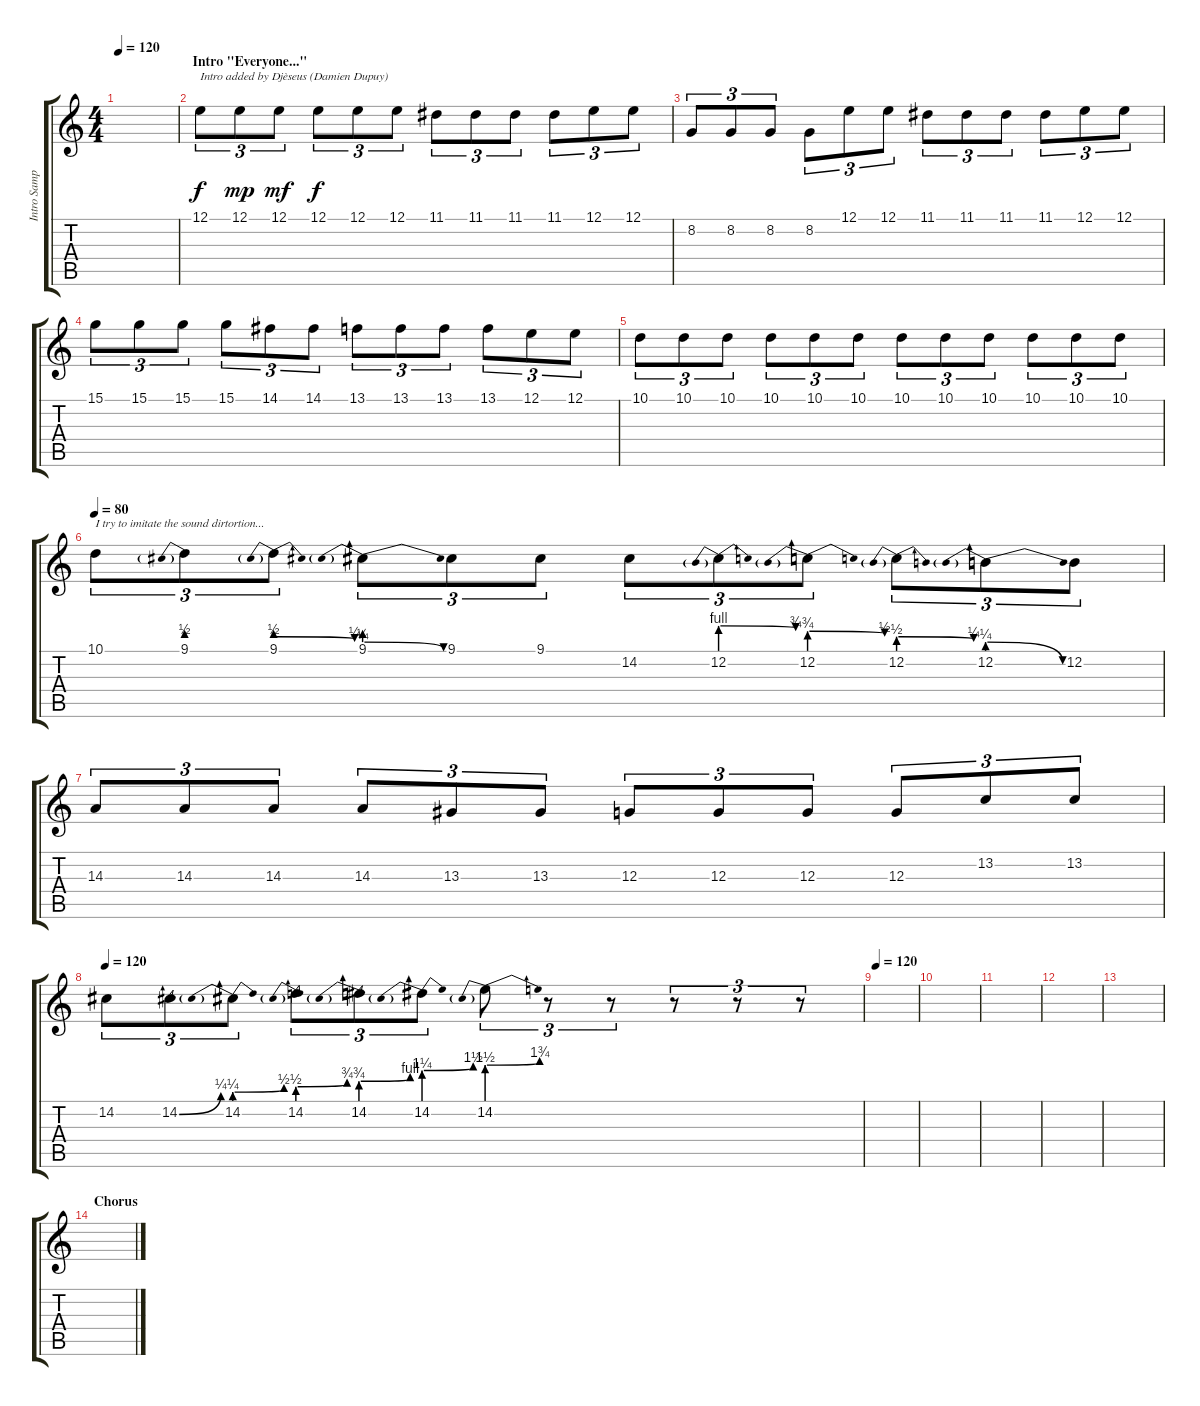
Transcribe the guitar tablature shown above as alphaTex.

\track ("Intro Sample 2" "Intro Samp") {instrument musicbox}
\staff {score tabs}
\tuning (E4 B3 G3 D3 A2 E2) {hide}
\ts (4 4)
\tempo 120
\clef g2
\ks c
|
\section ("" "Intro \"Everyone...\"")
12.1.8{tu (3 2) txt "Intro added by Djèseus (Damien Dupuy)"} 12.1.8{tu (3 2) dy mp} 12.1.8{tu (3 2) dy mf} 12.1.8{tu (3 2) dy f} 12.1.8{tu (3 2)} 12.1.8{tu (3 2)} 11.1.8{tu (3 2)} 11.1.8{tu (3 2)} 11.1.8{tu (3 2)} 11.1.8{tu (3 2)} 12.1.8{tu (3 2)} 12.1.8{tu (3 2)} |
8.2.8{tu (3 2)} 8.2.8{tu (3 2)} 8.2.8{tu (3 2)} 8.2.8{tu (3 2)} 12.1.8{tu (3 2)} 12.1.8{tu (3 2)} 11.1.8{tu (3 2)} 11.1.8{tu (3 2)} 11.1.8{tu (3 2)} 11.1.8{tu (3 2)} 12.1.8{tu (3 2)} 12.1.8{tu (3 2)} |
15.1.8{tu (3 2)} 15.1.8{tu (3 2)} 15.1.8{tu (3 2)} 15.1.8{tu (3 2)} 14.1.8{tu (3 2)} 14.1.8{tu (3 2)} 13.1.8{tu (3 2)} 13.1.8{tu (3 2)} 13.1.8{tu (3 2)} 13.1.8{tu (3 2)} 12.1.8{tu (3 2)} 12.1.8{tu (3 2)} |
10.1.8{tu (3 2)} 10.1.8{tu (3 2)} 10.1.8{tu (3 2)} 10.1.8{tu (3 2)} 10.1.8{tu (3 2)} 10.1.8{tu (3 2)} 10.1.8{tu (3 2)} 10.1.8{tu (3 2)} 10.1.8{tu (3 2)} 10.1.8{tu (3 2)} 10.1.8{tu (3 2)} 10.1.8{tu (3 2)} |
\tempo 80
10.1.8{tu (3 2) txt "I try to imitate the sound dirtortion..."} 9.1{be (prebend 0 2 60 2)}.8{tu (3 2)} 9.1{be (prebendrelease 0 2 60 1)}.8{tu (3 2)} 9.1{be (prebendrelease 0 1 60 0)}.8{tu (3 2)} 9.1.8{tu (3 2)} 9.1.8{tu (3 2)} 14.2.8{tu (3 2)} 12.2{be (prebendrelease 0 4 60 3)}.8{tu (3 2)} 12.2{be (prebendrelease 0 3 60 2)}.8{tu (3 2)} 12.2{be (prebendrelease 0 2 60 1)}.8{tu (3 2)} 12.2{be (prebendrelease 0 1 60 0)}.8{tu (3 2)} 12.2.8{tu (3 2)} |
14.3.8{tu (3 2)} 14.3.8{tu (3 2)} 14.3.8{tu (3 2)} 14.3.8{tu (3 2)} 13.3.8{tu (3 2)} 13.3.8{tu (3 2)} 12.3.8{tu (3 2)} 12.3.8{tu (3 2)} 12.3.8{tu (3 2)} 12.3.8{tu (3 2)} 13.2.8{tu (3 2)} 13.2.8{tu (3 2)} |
\tempo 120
14.2.8{tu (3 2) volume 0} 14.2{be (bend 0 0 60 1)}.8{tu (3 2)} 14.2{be (prebendbend 0 1 60 2)}.8{tu (3 2)} 14.2{be (prebendbend 0 2 60 3)}.8{tu (3 2)} 14.2{be (prebendbend 0 3 60 4)}.8{tu (3 2)} 14.2{be (prebendbend 0 5 60 6)}.8{tu (3 2)} 14.2{be (prebendbend 0 6 60 7)}.8{tu (3 2)} r.8{tu (3 2)} r.8{tu (3 2)} r.8{tu (3 2)} r.8{tu (3 2)} r.8{tu (3 2)} |
\tempo 120
|
|
|
|
|
\section ("" "Chorus")
